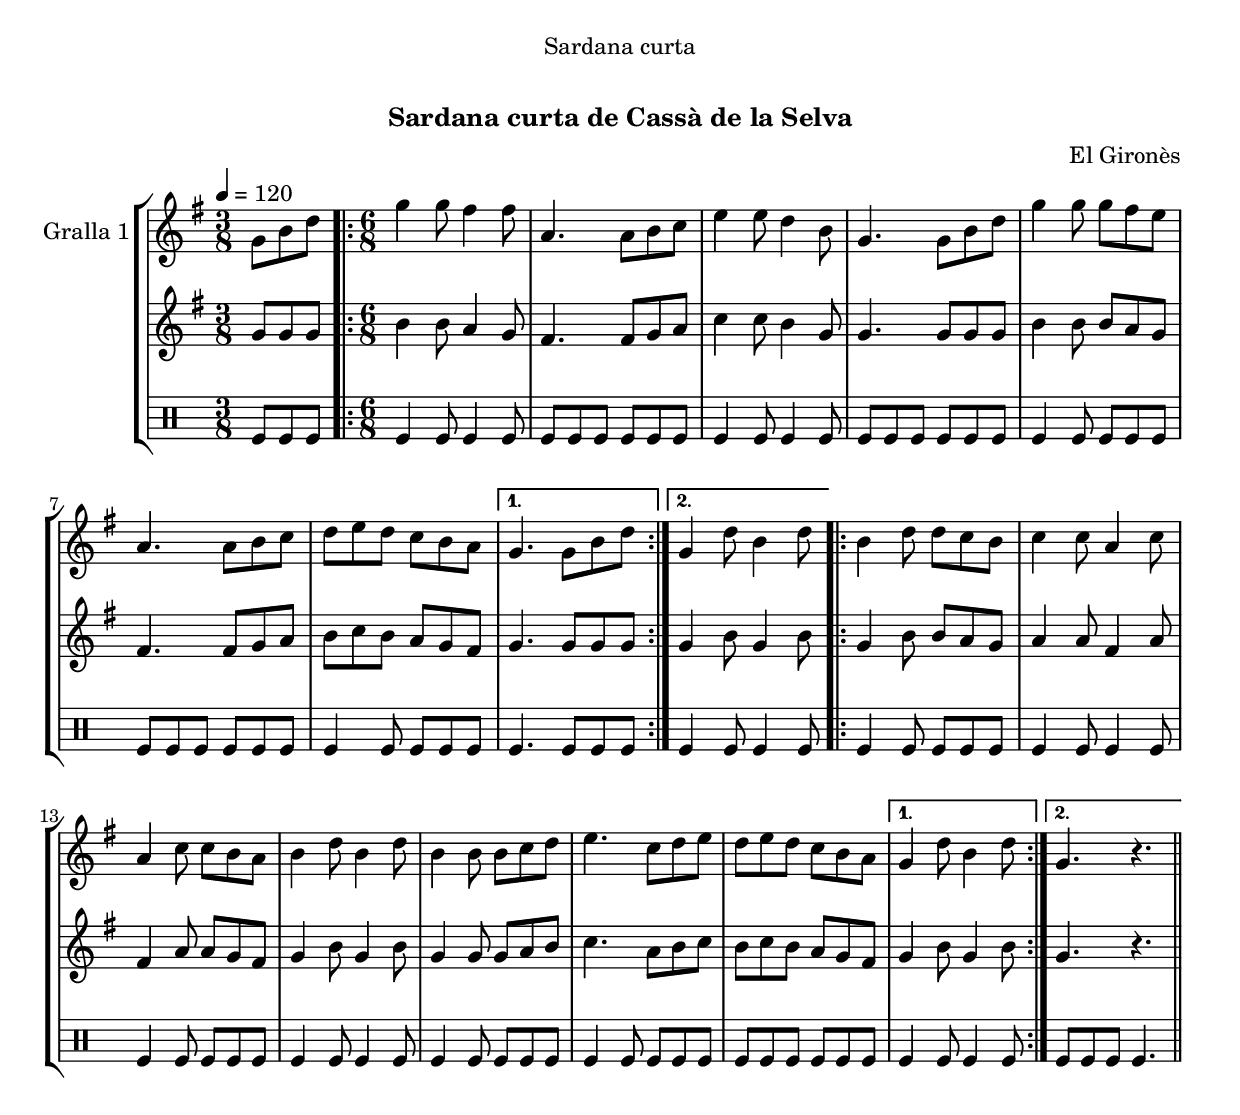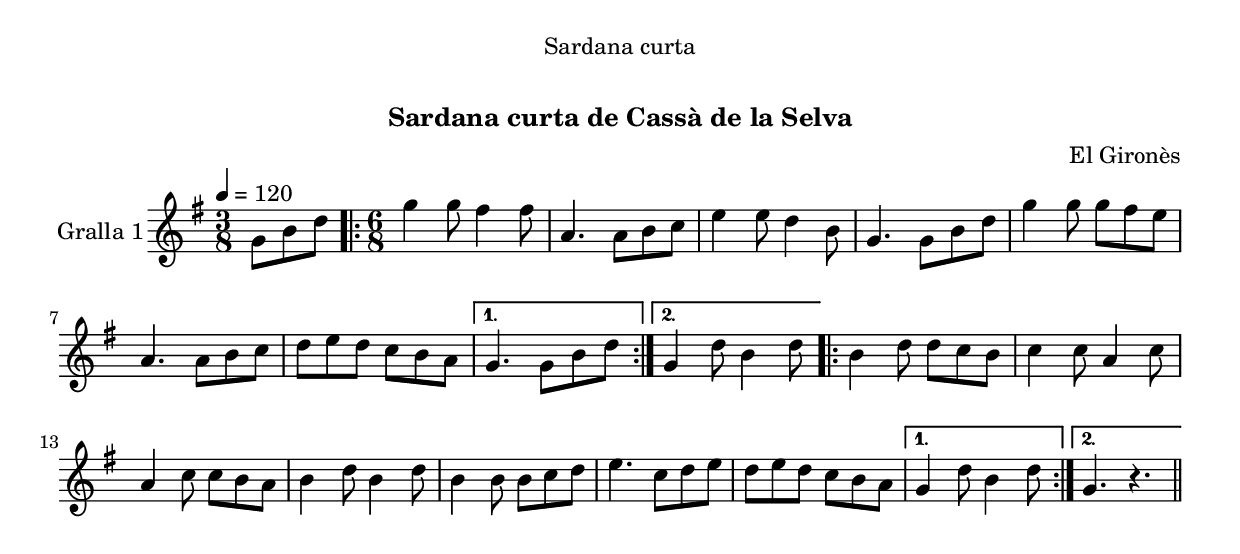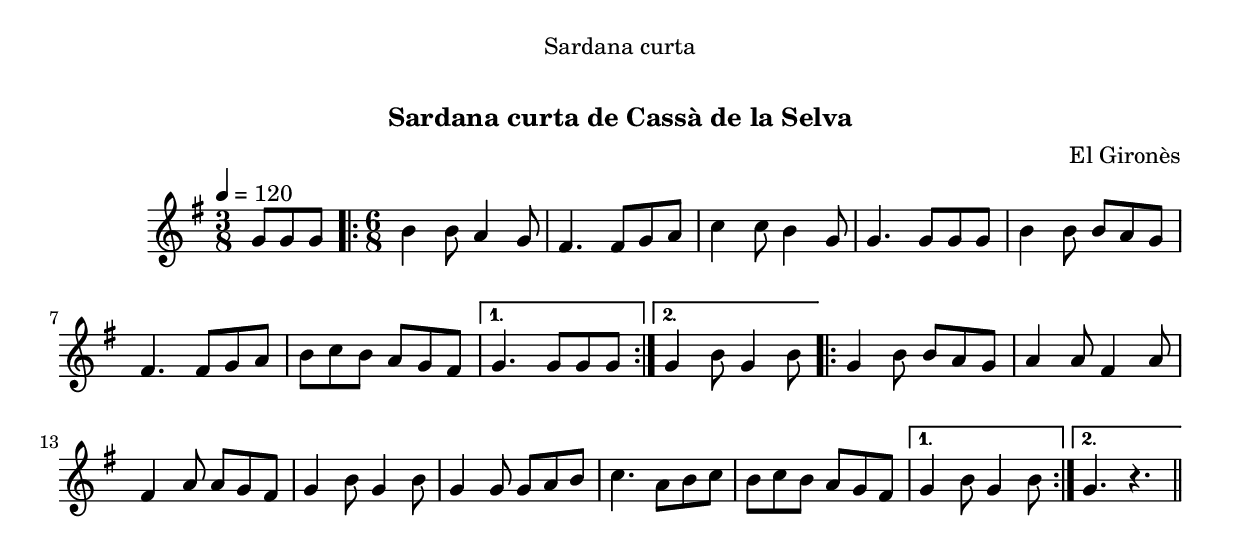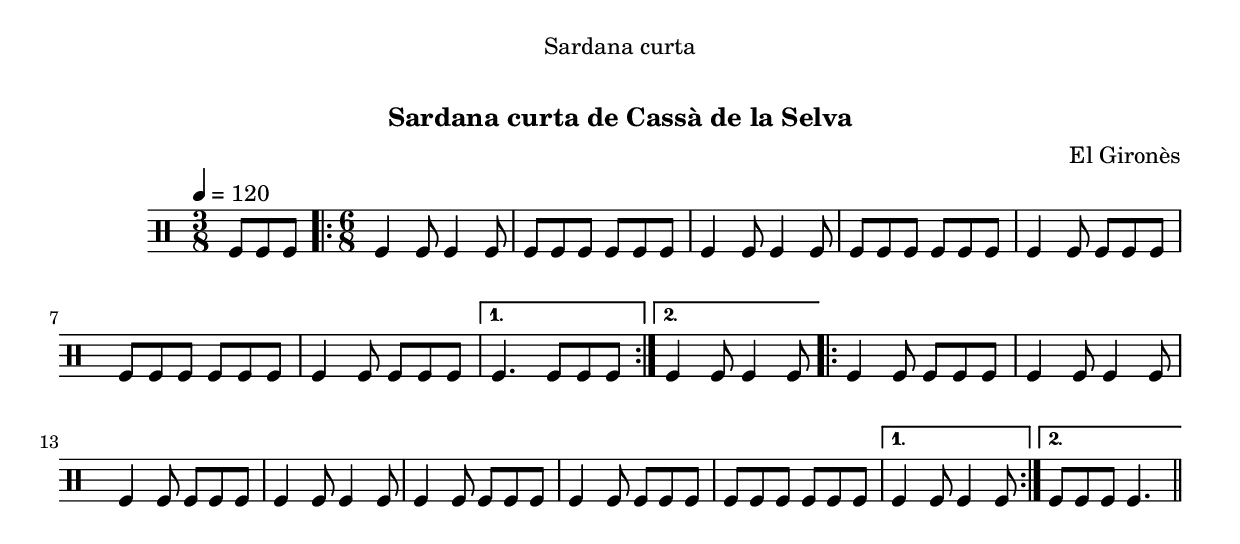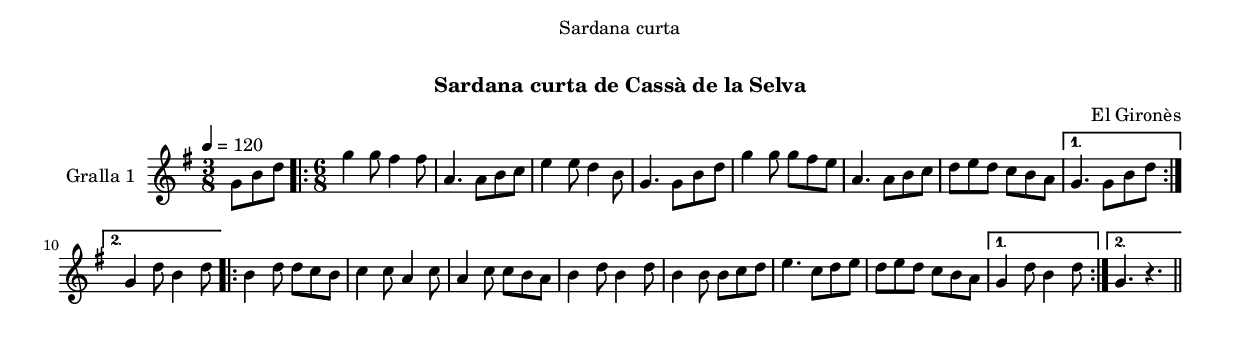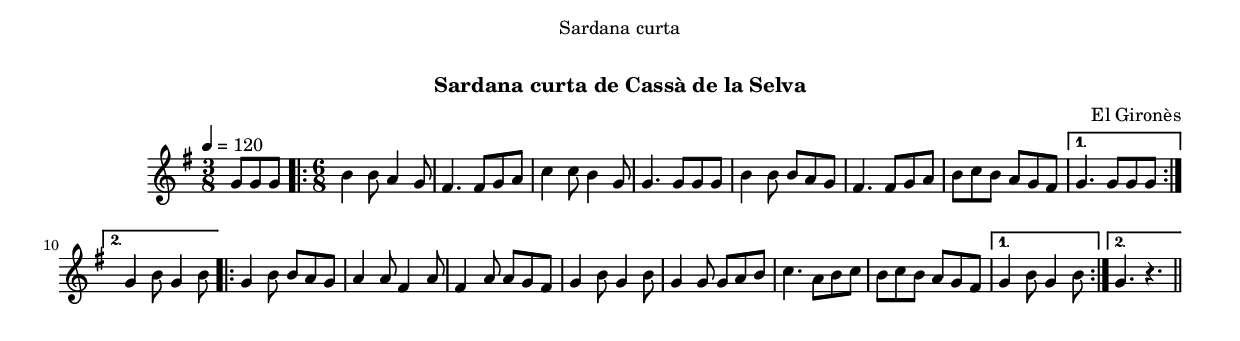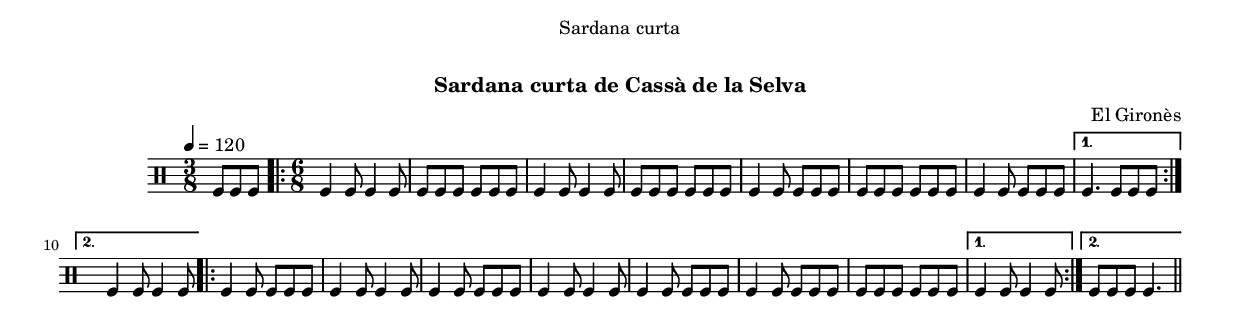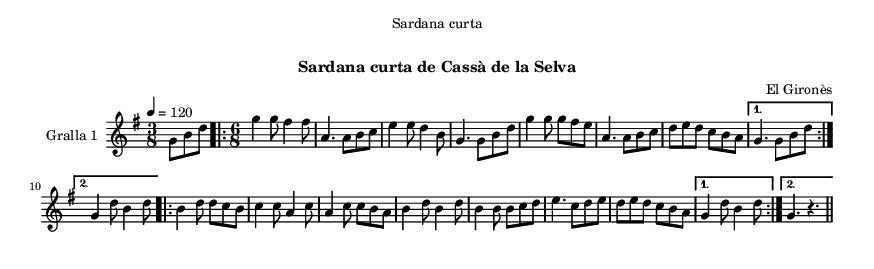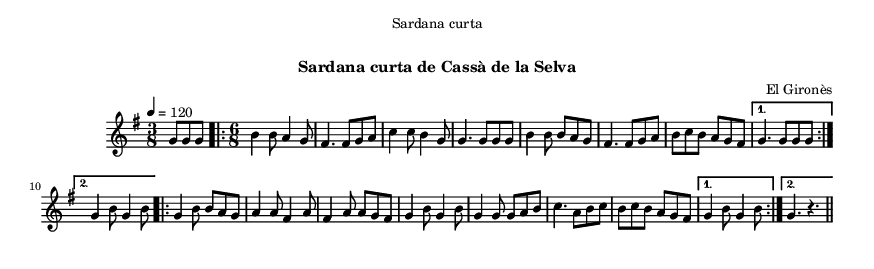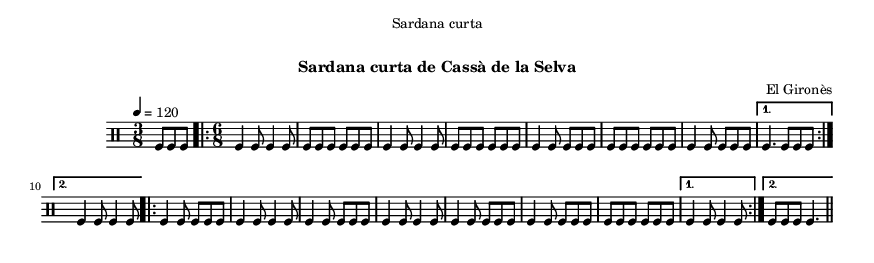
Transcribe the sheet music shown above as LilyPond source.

\version "2.16.0"

\header {
  dedication="Sardana curta"
  title="  "
  subtitle="Sardana curta de Cassà de la Selva"
  subsubtitle=""
  poet=""
  meter=""
  piece=""
  composer="El Gironès"
  arranger=""
  opus=""
  instrument=""
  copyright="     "
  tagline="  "
}

liniaroAa =
\relative g'
{
  \tempo 4=120
  \clef treble
  \key g \major
  \time 3/8
  g8 b d  |
  \time 6/8   \repeat volta 2 { g4 g8 fis4 fis8  |
  a,4. a8 b c  |
  e4 e8 d4 b8  |
  %05
  g4. g8 b d  |
  g4 g8 g fis e  |
  a,4. a8 b c  |
  d8 e d c b a }
  \alternative { { g4. g8 b d }
  %10
  { g,4 d'8 b4 d8 } }
  \repeat volta 2 { b4 d8 d c b  |
  c4 c8 a4 c8  |
  a4 c8 c b a  |
  b4 d8 b4 d8  |
  %15
  b4 b8 b c d  |
  e4. c8 d e  |
  d8 e d c b a }
  \alternative { { g4 d'8 b4 d8 }
  { g,4. r } } \bar "||"
}

liniaroAb =
\relative g'
{
  \tempo 4=120
  \clef treble
  \key g \major
  \time 3/8
  g8 g g  |
  \time 6/8   \repeat volta 2 { b4 b8 a4 g8  |
  fis4. fis8 g a  |
  c4 c8 b4 g8  |
  %05
  g4. g8 g g  |
  b4 b8 b a g  |
  fis4. fis8 g a  |
  b8 c b a g fis }
  \alternative { { g4. g8 g g }
  %10
  { g4 b8 g4 b8 } }
  \repeat volta 2 { g4 b8 b a g  |
  a4 a8 fis4 a8  |
  fis4 a8 a g fis  |
  g4 b8 g4 b8  |
  %15
  g4 g8 g a b  |
  c4. a8 b c  |
  b8 c b a g fis }
  \alternative { { g4 b8 g4 b8 }
  { g4. r } } \bar "||"
}

liniaroAc =
\drummode
{
  \tempo 4=120
  \time 3/8
  tomfl8 tomfl tomfl  |
  \time 6/8   \repeat volta 2 { tomfl4 tomfl8 tomfl4 tomfl8  |
  tomfl8 tomfl tomfl tomfl tomfl tomfl  |
  tomfl4 tomfl8 tomfl4 tomfl8  |
  %05
  tomfl8 tomfl tomfl tomfl tomfl tomfl  |
  tomfl4 tomfl8 tomfl tomfl tomfl  |
  tomfl8 tomfl tomfl tomfl tomfl tomfl  |
  tomfl4 tomfl8 tomfl tomfl tomfl }
  \alternative { { tomfl4. tomfl8 tomfl tomfl }
  %10
  { tomfl4 tomfl8 tomfl4 tomfl8 } }
  \repeat volta 2 { tomfl4 tomfl8 tomfl tomfl tomfl  |
  tomfl4 tomfl8 tomfl4 tomfl8  |
  tomfl4 tomfl8 tomfl tomfl tomfl  |
  tomfl4 tomfl8 tomfl4 tomfl8  |
  %15
  tomfl4 tomfl8 tomfl tomfl tomfl  |
  tomfl4 tomfl8 tomfl tomfl tomfl  |
  tomfl8 tomfl tomfl tomfl tomfl tomfl }
  \alternative { { tomfl4 tomfl8 tomfl4 tomfl8 }
  { tomfl8 tomfl tomfl tomfl4. } } \bar "||"
}

\book {

\paper {
  print-page-number = false
  #(set-paper-size "a4")
  #(layout-set-staff-size 20)
}

\bookpart {
  \score {
    \new StaffGroup {
      \override Score.RehearsalMark #'self-alignment-X = #LEFT
      <<
        \new Staff \with {instrumentName = #"Gralla 1" } \liniaroAa
        \new Staff \with {instrumentName = #"" } \liniaroAb
        \new DrumStaff \with {instrumentName = #"" } \liniaroAc
      >>
    }
    \layout {}
  }\score { \unfoldRepeats
    \new StaffGroup {
      \override Score.RehearsalMark #'self-alignment-X = #LEFT
      <<
        \new Staff \with {instrumentName = #"Gralla 1" } \liniaroAa
        \new Staff \with {instrumentName = #"" } \liniaroAb
        \new DrumStaff \with {instrumentName = #"" } \liniaroAc
      >>
    }
    \midi {}
  }
}

\bookpart {
  \header {}
  \score {
    \new StaffGroup {
      \override Score.RehearsalMark #'self-alignment-X = #LEFT
      <<
        \new Staff \with {instrumentName = #"Gralla 1" } \liniaroAa
      >>
    }
    \layout {}
  }\score { \unfoldRepeats
    \new StaffGroup {
      \override Score.RehearsalMark #'self-alignment-X = #LEFT
      <<
        \new Staff \with {instrumentName = #"Gralla 1" } \liniaroAa
      >>
    }
    \midi {}
  }
}

\bookpart {
  \header {}
  \score {
    \new StaffGroup {
      \override Score.RehearsalMark #'self-alignment-X = #LEFT
      <<
        \new Staff \with {instrumentName = #"" } \liniaroAb
      >>
    }
    \layout {}
  }\score { \unfoldRepeats
    \new StaffGroup {
      \override Score.RehearsalMark #'self-alignment-X = #LEFT
      <<
        \new Staff \with {instrumentName = #"" } \liniaroAb
      >>
    }
    \midi {}
  }
}

\bookpart {
  \header {}
  \score {
    \new StaffGroup {
      \override Score.RehearsalMark #'self-alignment-X = #LEFT
      <<
        \new DrumStaff \with {instrumentName = #"" } \liniaroAc
      >>
    }
    \layout {}
  }\score { \unfoldRepeats
    \new StaffGroup {
      \override Score.RehearsalMark #'self-alignment-X = #LEFT
      <<
        \new DrumStaff \with {instrumentName = #"" } \liniaroAc
      >>
    }
    \midi {}
  }
}

}

\book {

\paper {
  print-page-number = false
  #(set-paper-size "a5landscape")
  #(layout-set-staff-size 16)
}

\bookpart {
  \header {}
  \score {
    \new StaffGroup {
      \override Score.RehearsalMark #'self-alignment-X = #LEFT
      <<
        \new Staff \with {instrumentName = #"Gralla 1" } \liniaroAa
      >>
    }
    \layout {}
  }
}

\bookpart {
  \header {}
  \score {
    \new StaffGroup {
      \override Score.RehearsalMark #'self-alignment-X = #LEFT
      <<
        \new Staff \with {instrumentName = #"" } \liniaroAb
      >>
    }
    \layout {}
  }
}

\bookpart {
  \header {}
  \score {
    \new StaffGroup {
      \override Score.RehearsalMark #'self-alignment-X = #LEFT
      <<
        \new DrumStaff \with {instrumentName = #"" } \liniaroAc
      >>
    }
    \layout {}
  }
}

}

\book {

\paper {
  print-page-number = false
  #(set-paper-size "a6landscape")
  #(layout-set-staff-size 12)
}

\bookpart {
  \header {}
  \score {
    \new StaffGroup {
      \override Score.RehearsalMark #'self-alignment-X = #LEFT
      <<
        \new Staff \with {instrumentName = #"Gralla 1" } \liniaroAa
      >>
    }
    \layout {}
  }
}

\bookpart {
  \header {}
  \score {
    \new StaffGroup {
      \override Score.RehearsalMark #'self-alignment-X = #LEFT
      <<
        \new Staff \with {instrumentName = #"" } \liniaroAb
      >>
    }
    \layout {}
  }
}

\bookpart {
  \header {}
  \score {
    \new StaffGroup {
      \override Score.RehearsalMark #'self-alignment-X = #LEFT
      <<
        \new DrumStaff \with {instrumentName = #"" } \liniaroAc
      >>
    }
    \layout {}
  }
}

}

